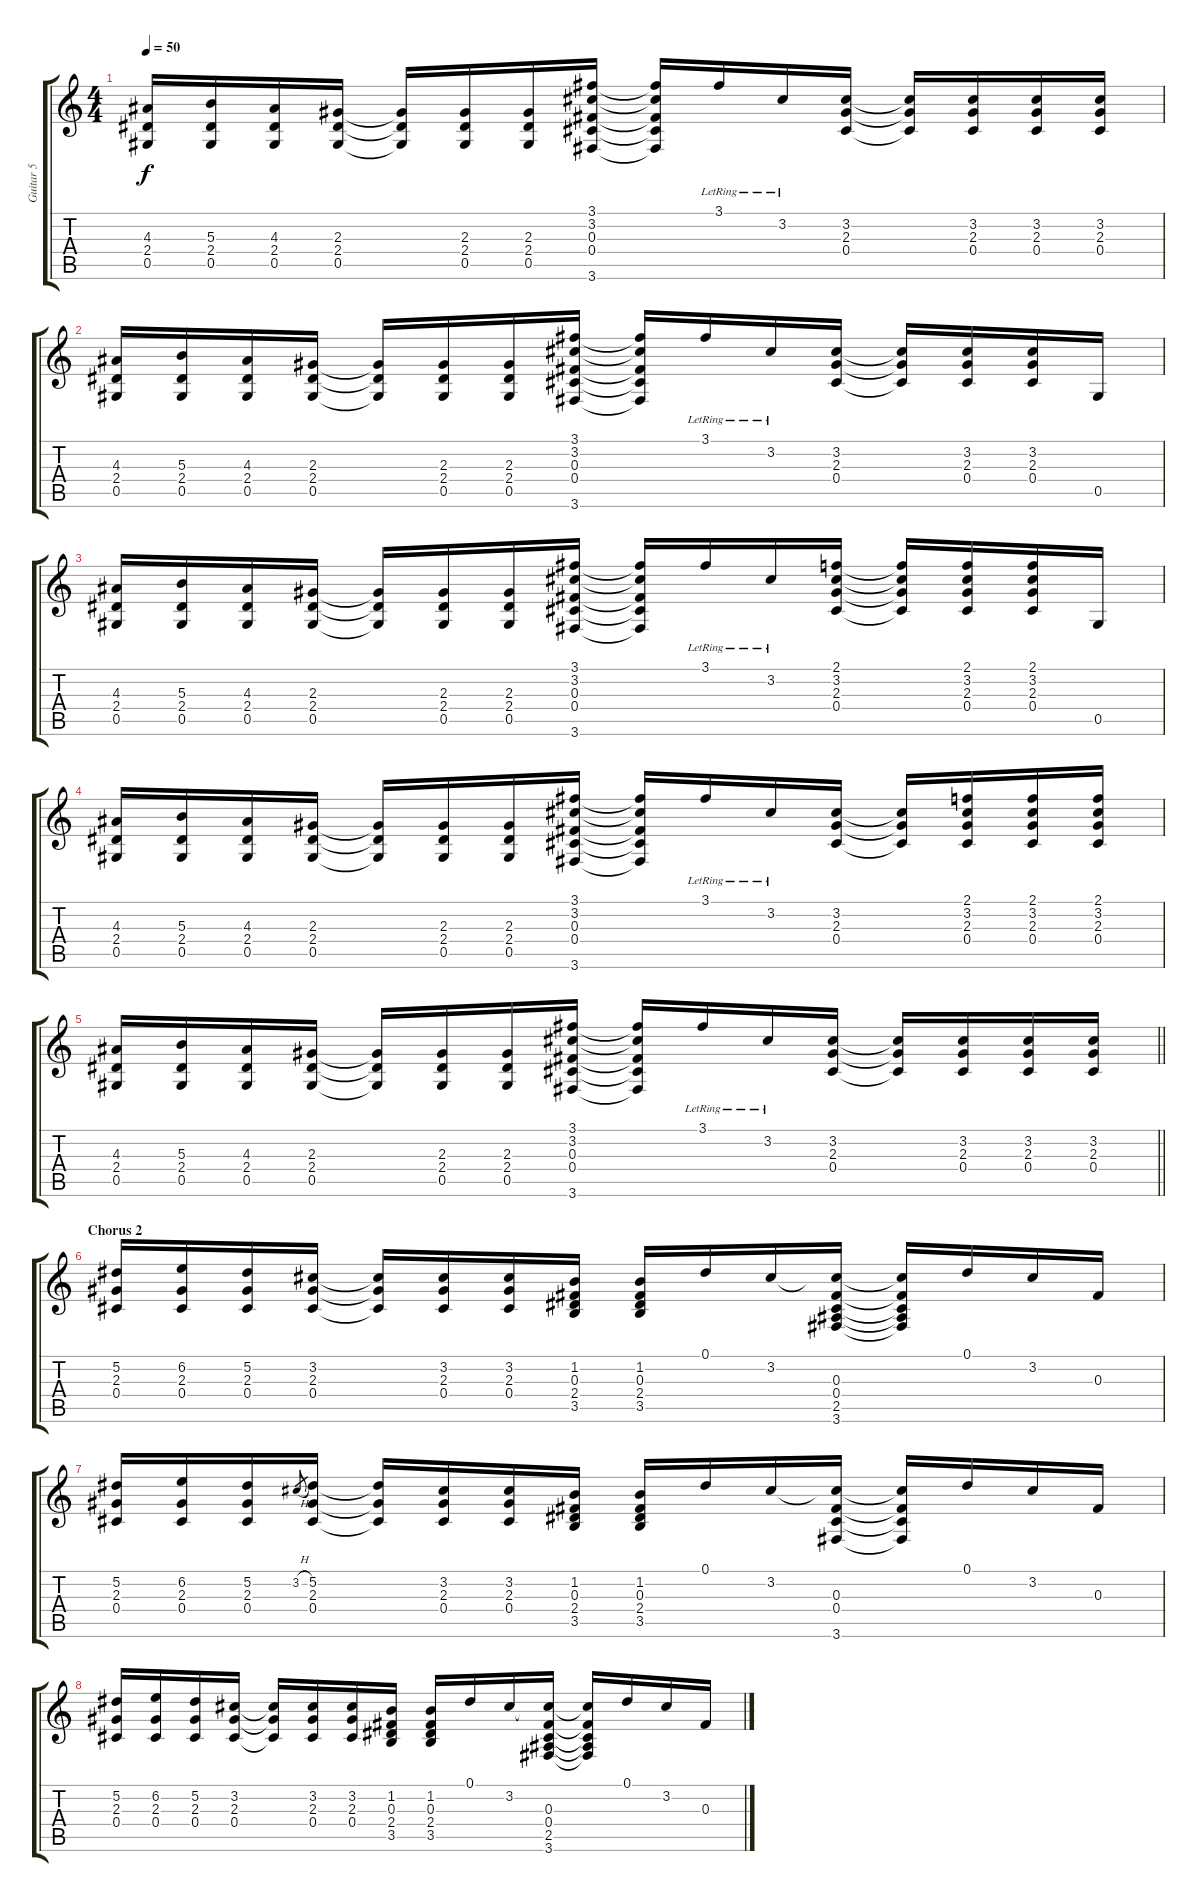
\track ("Guitar 5" "Guitar 5") {instrument electricguitarclean}
\staff {score tabs}
\tuning (Eb4 Bb3 Gb3 Db3 Ab2 Eb2) {hide}
\ts (4 4)
\tempo 50
\clef g2
\ks c
(4.3 2.4 0.5).16{dy f} (5.3 2.4 0.5).16 (4.3 2.4 0.5).16 (2.3 2.4 0.5).16 (2.3{t} 2.4{t} 0.5{t}).16 (2.3 2.4 0.5).16 (2.3 2.4 0.5).16 (3.1 3.2 0.3 0.4 3.6).16 (3.1{t} 3.2{t} 0.3{t} 0.4{t} 3.6{t}).16 3.1{lr}.16 3.2{lr}.16 (3.2 2.3 0.4).16 (3.2{t} 2.3{t} 0.4{t}).16 (3.2 2.3 0.4).16 (3.2 2.3 0.4).16 (3.2 2.3 0.4).16 |
(4.3 2.4 0.5).16 (5.3 2.4 0.5).16 (4.3 2.4 0.5).16 (2.3 2.4 0.5).16 (2.3{t} 2.4{t} 0.5{t}).16 (2.3 2.4 0.5).16 (2.3 2.4 0.5).16 (3.1 3.2 0.3 0.4 3.6).16 (3.1{t} 3.2{t} 0.3{t} 0.4{t} 3.6{t}).16 3.1{lr}.16 3.2{lr}.16 (3.2 2.3 0.4).16 (3.2{t} 2.3{t} 0.4{t}).16 (3.2 2.3 0.4).16 (3.2 2.3 0.4).16 0.5.16 |
(4.3 2.4 0.5).16 (5.3 2.4 0.5).16 (4.3 2.4 0.5).16 (2.3 2.4 0.5).16 (2.3{t} 2.4{t} 0.5{t}).16 (2.3 2.4 0.5).16 (2.3 2.4 0.5).16 (3.1 3.2 0.3 0.4 3.6).16 (3.1{t} 3.2{t} 0.3{t} 0.4{t} 3.6{t}).16 3.1{lr}.16 3.2{lr}.16 (2.1 3.2 2.3 0.4).16 (2.1{t} 3.2{t} 2.3{t} 0.4{t}).16 (2.1 3.2 2.3 0.4).16 (2.1 3.2 2.3 0.4).16 0.5.16 |
(4.3 2.4 0.5).16 (5.3 2.4 0.5).16 (4.3 2.4 0.5).16 (2.3 2.4 0.5).16 (2.3{t} 2.4{t} 0.5{t}).16 (2.3 2.4 0.5).16 (2.3 2.4 0.5).16 (3.1 3.2 0.3 0.4 3.6).16 (3.1{t} 3.2{t} 0.3{t} 0.4{t} 3.6{t}).16 3.1{lr}.16 3.2{lr}.16 (3.2 2.3 0.4).16 (3.2{t} 2.3{t} 0.4{t}).16 (2.1 3.2 2.3 0.4).16 (2.1 3.2 2.3 0.4).16 (2.1 3.2 2.3 0.4).16 |
\barLineRight lightlight
(4.3 2.4 0.5).16 (5.3 2.4 0.5).16 (4.3 2.4 0.5).16 (2.3 2.4 0.5).16 (2.3{t} 2.4{t} 0.5{t}).16 (2.3 2.4 0.5).16 (2.3 2.4 0.5).16 (3.1 3.2 0.3 0.4 3.6).16 (3.1{t} 3.2{t} 0.3{t} 0.4{t} 3.6{t}).16 3.1{lr}.16 3.2{lr}.16 (3.2 2.3 0.4).16 (3.2{t} 2.3{t} 0.4{t}).16 (3.2 2.3 0.4).16 (3.2 2.3 0.4).16 (3.2 2.3 0.4).16 |
\section ("" "Chorus 2")
(5.2 2.3 0.4).16 (6.2 2.3 0.4).16 (5.2 2.3 0.4).16 (3.2 2.3 0.4).16 (3.2{t} 2.3{t} 0.4{t}).16 (3.2 2.3 0.4).16 (3.2 2.3 0.4).16 (1.2 0.3 2.4 3.5).16 (1.2 0.3 2.4 3.5).16 0.1.16 3.2.16 (3.2{t} 0.3 0.4 2.5 3.6).16 (3.2{t} 0.3{t} 0.4{t} 2.5{t} 3.6{t}).16 0.1.16 3.2.16 0.3.16 |
(5.2 2.3 0.4).16 (6.2 2.3 0.4).16 (5.2 2.3 0.4).16 3.2{h}.8{gr} (5.2 2.3 0.4).16 (5.2{t} 2.3{t} 0.4{t}).16 (3.2 2.3 0.4).16 (3.2 2.3 0.4).16 (1.2 0.3 2.4 3.5).16 (1.2 0.3 2.4 3.5).16 0.1.16 3.2.16 (3.2{t} 0.3 0.4 3.6).16 (3.2{t} 0.3{t} 0.4{t} 3.6{t}).16 0.1.16 3.2.16 0.3.16 |
(5.2 2.3 0.4).16 (6.2 2.3 0.4).16 (5.2 2.3 0.4).16 (3.2 2.3 0.4).16 (3.2{t} 2.3{t} 0.4{t}).16 (3.2 2.3 0.4).16 (3.2 2.3 0.4).16 (1.2 0.3 2.4 3.5).16 (1.2 0.3 2.4 3.5).16 0.1.16 3.2.16 (3.2{t} 0.3 0.4 2.5 3.6).16 (3.2{t} 0.3{t} 0.4{t} 2.5{t} 3.6{t}).16 0.1.16 3.2.16 0.3.16
